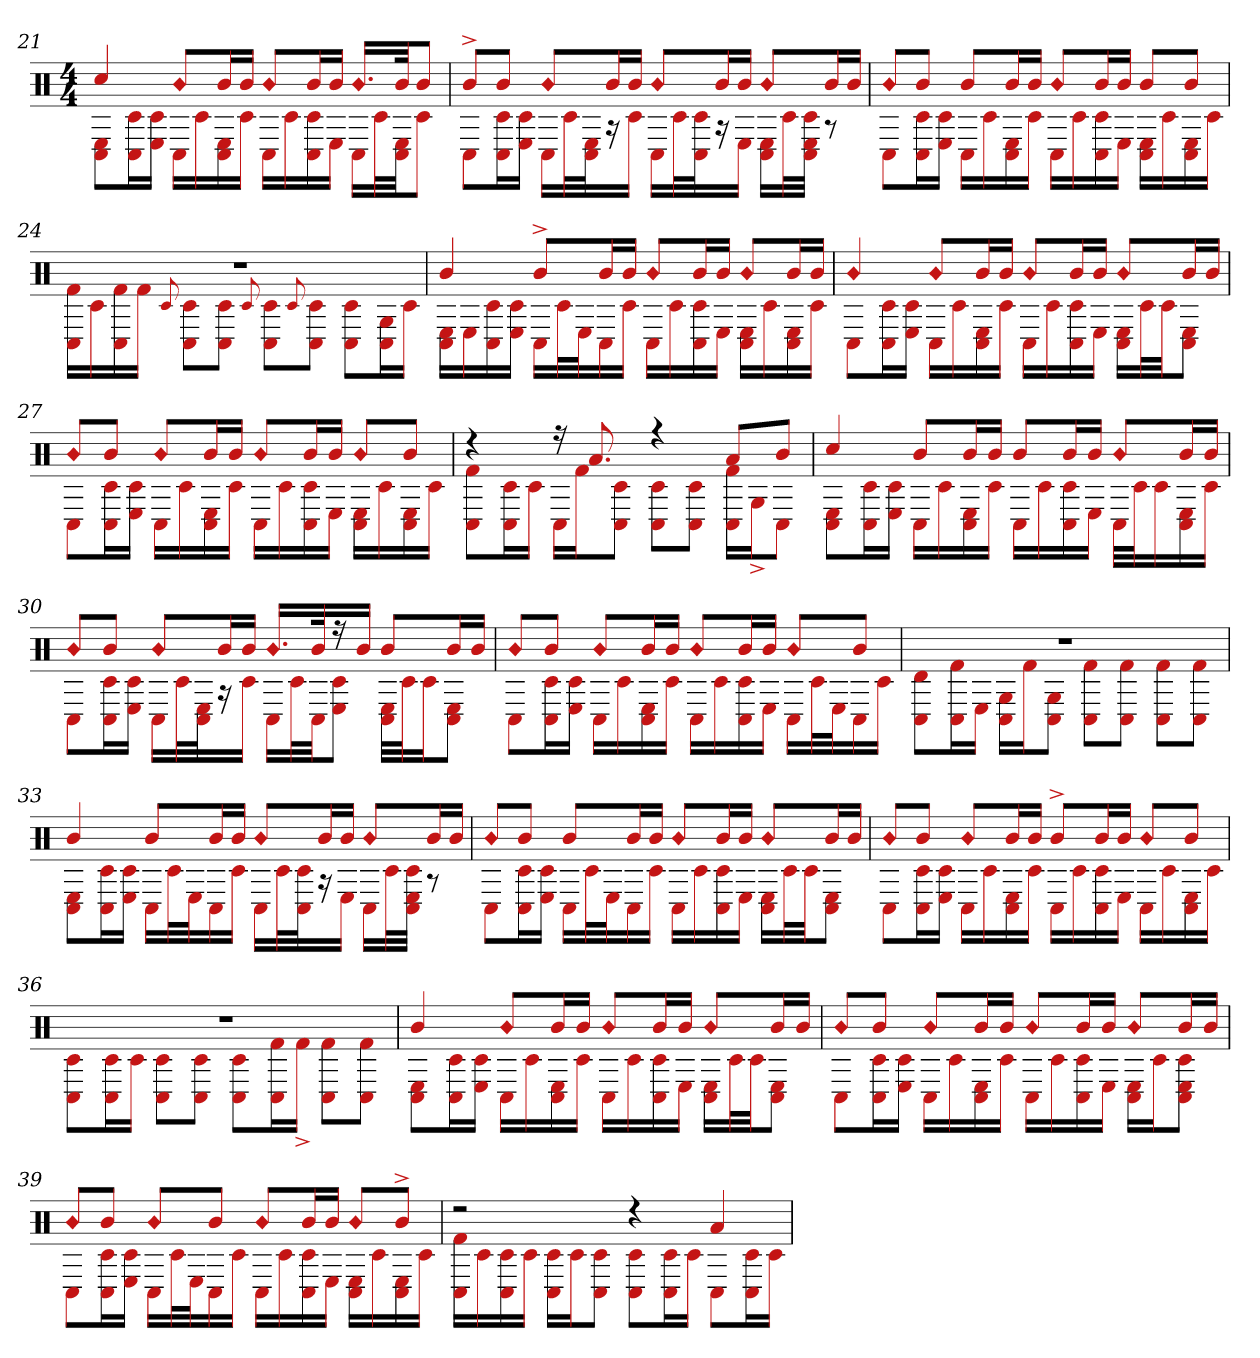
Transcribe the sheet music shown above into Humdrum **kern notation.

**kern
*part1
*staff1
*clefX
*k[]
*M4/4
=21
*^
4cc#	8C# 8EL
.	16C# 16c#L
.	16E 16c#JJ
!LO:N:head=diamond	!
8bL	16C#LL
.	16c#
16bL	16E 16C#
16bJJ	16c#JJ
!LO:N:head=diamond	!
8bL	16C#LL
.	16c#
16bL	16C# 16c#
16bJJ	16EJJ
!LO:N:head=diamond	!
16.bLL	16C#LL
.	32c#L
32bJk	32E 32C#JJ
8bJ	8c#J
=22	=22
8b^L	8C#L
8bJ	16C# 16c#L
.	16c# 16EJJ
!LO:N:head=diamond	!
8bL	16C#LL
.	32c#L
.	32C# 32EJ
16bL	16r
16bJJ	16c#JJ
!LO:N:head=diamond	!
8bL	16C#LL
.	32c#L
.	32C# 32c#J
16bL	16r
16bJJ	16EJJ
!LO:N:head=diamond	!
8bL	16C# 16ELL
.	32c#L
.	32c# 32E 32C#JJJ
16bL	8r
16bJJ	.
=23	=23
!LO:N:head=diamond	!
8bL	8C#L
8bJ	16C# 16c#L
.	16c# 16EJJ
8bL	16C#LL
.	16c#
16bL	16E 16C#
16bJJ	16c#JJ
!LO:N:head=diamond	!
8bL	16C#LL
.	16c#
16bL	16c# 16C#
16bJJ	16EJJ
8bL	16C# 16ELL
.	16c#
8bJ	16C# 16E
.	16c#JJ
=24	=24
1r	16C# 16f#LL
.	16c#
.	16C# 16f#
.	16f#JJ
.	8qqc#
.	8C# 8c#L
.	8C# 8c#J
.	8qqc#
.	8C# 8c#L
.	8qqc#
.	8C# 8c#J
.	8C# 8c#L
.	16C# 16GL
.	16c#JJ
=25	=25
4b	16C# 16ELL
.	16E
.	16C# 16c#
.	16E 16c#JJ
8b^L	16C#LL
.	32c#L
.	32EJ
16bL	16C#
16bJJ	16c#JJ
!LO:N:head=diamond	!
8bL	16C#LL
.	16c#
16bL	16c# 16C#
16bJJ	16EJJ
!LO:N:head=diamond	!
8bL	16E 16C#LL
.	16c#
16bL	16E 16C#
16bJJ	16c#JJ
=26	=26
!LO:N:head=diamond	!
4b	8C#L
.	16C# 16c#L
.	16E 16c#JJ
!LO:N:head=diamond	!
8bL	16C#LL
.	16c#
16bL	16E 16C#
16bJJ	16c#JJ
!LO:N:head=diamond	!
8bL	16C#LL
.	16c#
16bL	16C# 16c#
16bJJ	16EJJ
!LO:N:head=diamond	!
8bL	16C# 16ELL
.	32c#L
.	32c#JJ
16bL	8C# 8EJ
16bJJ	.
=27	=27
!LO:N:head=diamond	!
8bL	8C#L
8bJ	16c# 16C#L
.	16E 16c#JJ
!LO:N:head=diamond	!
8bL	16C#LL
.	16c#
16bL	16E 16C#
16bJJ	16c#JJ
!LO:N:head=diamond	!
8bL	16C#LL
.	16c#
16bL	16c# 16C#
16bJJ	16EJJ
!LO:N:head=diamond	!
8bL	16C# 16ELL
.	16c#
8bJ	16E 16C#
.	16c#JJ
=28	=28
4r	8f# 8C#L
.	16c# 16C#L
.	16c#JJ
16r	16C#LL
8.a	16f#J
.	8C# 8c#J
4r	8C# 8c#L
.	8C# 8c#J
8aL	16C# 16f#LL
.	16G^J
8bJ	8C#J
=29	=29
4cc#	8C# 8EL
.	16C# 16c#L
.	16E 16c#JJ
8bL	16C#LL
.	16c#
16bL	16E 16C#
16bJJ	16c#JJ
8bL	16C#LL
.	16c#
16bL	16c# 16C#
16bJJ	16EJJ
!LO:N:head=diamond	!
8bL	32C#LLL
.	32c#J
.	16c#
16bL	16E 16C#
16bJJ	16c#JJ
=30	=30
!LO:N:head=diamond	!
8bL	8C#L
8bJ	16C# 16c#L
.	16E 16c#JJ
!LO:N:head=diamond	!
8bL	16C#LL
.	32c#L
.	32E 32C#J
16bL	16r
16bJJ	16c#JJ
!LO:N:head=diamond	!
16.bLL	16C#LL
.	32c#L
32bk	32C#JJ
16r	8c# 8EJ
16bJJ	.
8bL	32C# 32ELLL
.	32c#J
.	16c#J
16bL	8C# 8EJ
16bJJ	.
=31	=31
!LO:N:head=diamond	!
8bL	8C#L
8bJ	16c# 16C#L
.	16E 16c#JJ
!LO:N:head=diamond	!
8bL	16C#LL
.	16c#
16bL	16E 16C#
16bJJ	16c#JJ
!LO:N:head=diamond	!
8bL	16C#LL
.	16c#
16bL	16C# 16c#
16bJJ	16EJJ
!LO:N:head=diamond	!
8bL	16C#LL
.	32c#L
.	32EJ
8bJ	16C#
.	16c#JJ
=32	=32
1r	8C# 8dL
.	16C# 16f#L
.	16EJJ
.	16C# 16GLL
.	16f#J
.	8C# 8GJ
.	8C# 8f#L
.	8C# 8f#J
.	8C# 8f#L
.	8C# 8f#J
=33	=33
4b	8E 8C#L
.	16C# 16c#L
.	16c# 16EJJ
8bL	16C#LL
.	32c#L
.	32EJ
16bL	16C#
16bJJ	16c#JJ
!LO:N:head=diamond	!
8bL	16C#LL
.	32c#L
.	32c# 32C#J
16bL	16r
16bJJ	16EJJ
!LO:N:head=diamond	!
8bL	16C#LL
.	32c#L
.	32c# 32C# 32EJJJ
16bL	8r
16bJJ	.
=34	=34
!LO:N:head=diamond	!
8bL	8C#L
8bJ	16C# 16c#L
.	16c# 16EJJ
8bL	16C#LL
.	32c#L
.	32EJ
16bL	16C#
16bJJ	16c#JJ
!LO:N:head=diamond	!
8bL	16C#LL
.	16c#
16bL	16C# 16c#
16bJJ	16EJJ
!LO:N:head=diamond	!
8bL	16C# 16ELL
.	32c#L
.	32c#JJ
16bL	8C# 8EJ
16bJJ	.
=35	=35
!LO:N:head=diamond	!
8bL	8C#L
8bJ	16c# 16C#L
.	16E 16c#JJ
!LO:N:head=diamond	!
8bL	16C#LL
.	16c#
16bL	16E 16C#
16bJJ	16c#JJ
8b^L	16C#LL
.	16c#
16bL	16C# 16c#
16bJJ	16EJJ
!LO:N:head=diamond	!
8bL	16C#LL
.	16c#
8bJ	16E 16C#
.	16c#JJ
=36	=36
1r	8C# 8c#L
.	16C# 16c#L
.	16c#JJ
.	8C# 8c#L
.	8C# 8c#J
.	8C# 8c#L
.	16C# 16f#L
.	16f#^JJ
.	8C# 8f#L
.	8C# 8f#J
=37	=37
4b	8E 8C#L
.	16C# 16c#L
.	16E 16c#JJ
!LO:N:head=diamond	!
8bL	16C#LL
.	16c#
16bL	16C# 16E
16bJJ	16c#JJ
!LO:N:head=diamond	!
8bL	16C#LL
.	16c#
16bL	16C# 16c#
16bJJ	16EJJ
!LO:N:head=diamond	!
8bL	16C# 16ELL
.	32c#L
.	32c#JJ
16bL	8C# 8EJ
16bJJ	.
=38	=38
!LO:N:head=diamond	!
8bL	8C#L
8bJ	16c# 16C#L
.	16c# 16EJJ
!LO:N:head=diamond	!
8bL	16C#LL
.	16c#
16bL	16E 16C#
16bJJ	16c#JJ
!LO:N:head=diamond	!
8bL	16C#LL
.	16c#
16bL	16C# 16c#
16bJJ	16EJJ
!LO:N:head=diamond	!
8bL	16C# 16ELL
.	16c#J
16bL	8C# 8E 8c#J
16bJJ	.
=39	=39
!LO:N:head=diamond	!
8bL	8C#L
8bJ	16c# 16C#L
.	16E 16c#JJ
!LO:N:head=diamond	!
8bL	16C#LL
.	32c#L
.	32EJ
8bJ	16C#
.	16c#JJ
!LO:N:head=diamond	!
8bL	16C#LL
.	16c#
16bL	16c# 16C#
16bJJ	16EJJ
!LO:N:head=diamond	!
8bL	16C# 16ELL
.	16c#
8b^J	16C# 16E
.	16c#JJ
=40	=40
2r	16C# 16f#LL
.	16c#
.	16C# 16c#
.	16c#JJ
.	16C# 16c#LL
.	16c#J
.	8C# 8c#J
4r	8C# 8c#L
.	16C# 16c#L
.	16c#JJ
4a	8C#L
.	16c# 16C#L
.	16c#JJ
*v	*v
=
*-
